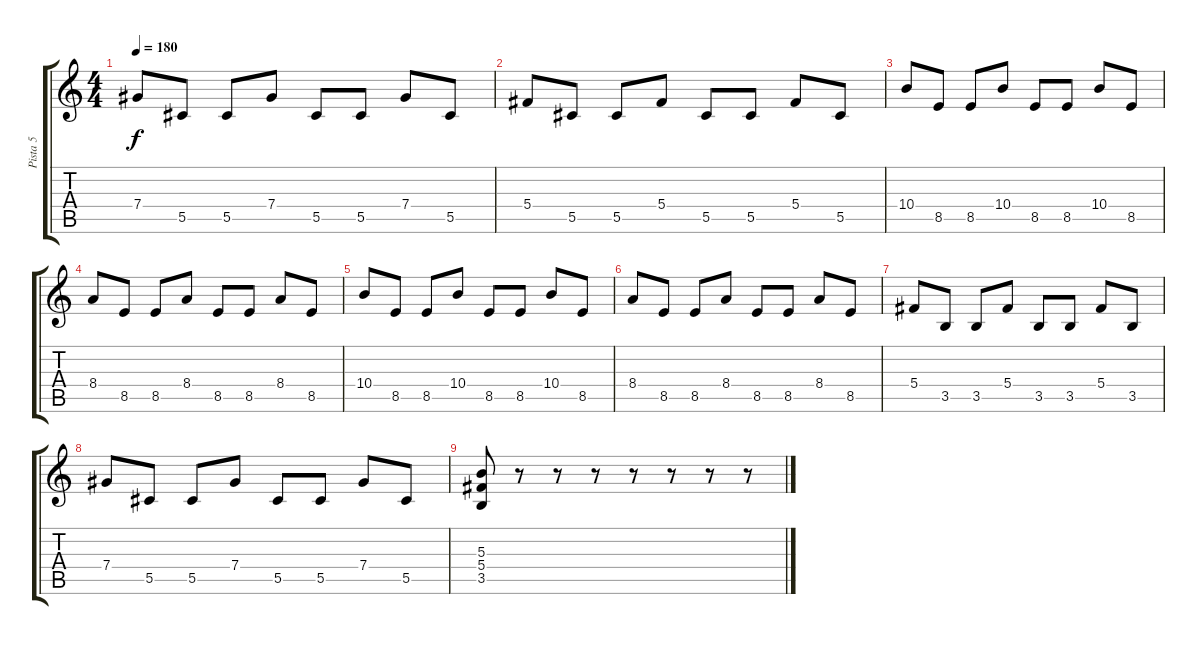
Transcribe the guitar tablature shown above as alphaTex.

\track ("Pista 5" "Pista 5") {instrument distortionguitar}
\staff {score tabs}
\tuning (Eb4 Bb3 Gb3 Db3 Ab2 Eb2) {hide}
\ts (4 4)
\tempo 180
\clef g2
\ks c
7.4.8{dy f} 5.5.8 5.5.8 7.4.8 5.5.8 5.5.8 7.4.8 5.5.8 |
5.4.8 5.5.8 5.5.8 5.4.8 5.5.8 5.5.8 5.4.8 5.5.8 |
10.4.8 8.5.8 8.5.8 10.4.8 8.5.8 8.5.8 10.4.8 8.5.8 |
8.4.8 8.5.8 8.5.8 8.4.8 8.5.8 8.5.8 8.4.8 8.5.8 |
10.4.8 8.5.8 8.5.8 10.4.8 8.5.8 8.5.8 10.4.8 8.5.8 |
8.4.8 8.5.8 8.5.8 8.4.8 8.5.8 8.5.8 8.4.8 8.5.8 |
5.4.8 3.5.8 3.5.8 5.4.8 3.5.8 3.5.8 5.4.8 3.5.8 |
7.4.8 5.5.8 5.5.8 7.4.8 5.5.8 5.5.8 7.4.8 5.5.8 |
(5.3 5.4 3.5).8 r.8 r.8 r.8 r.8 r.8 r.8 r.8
